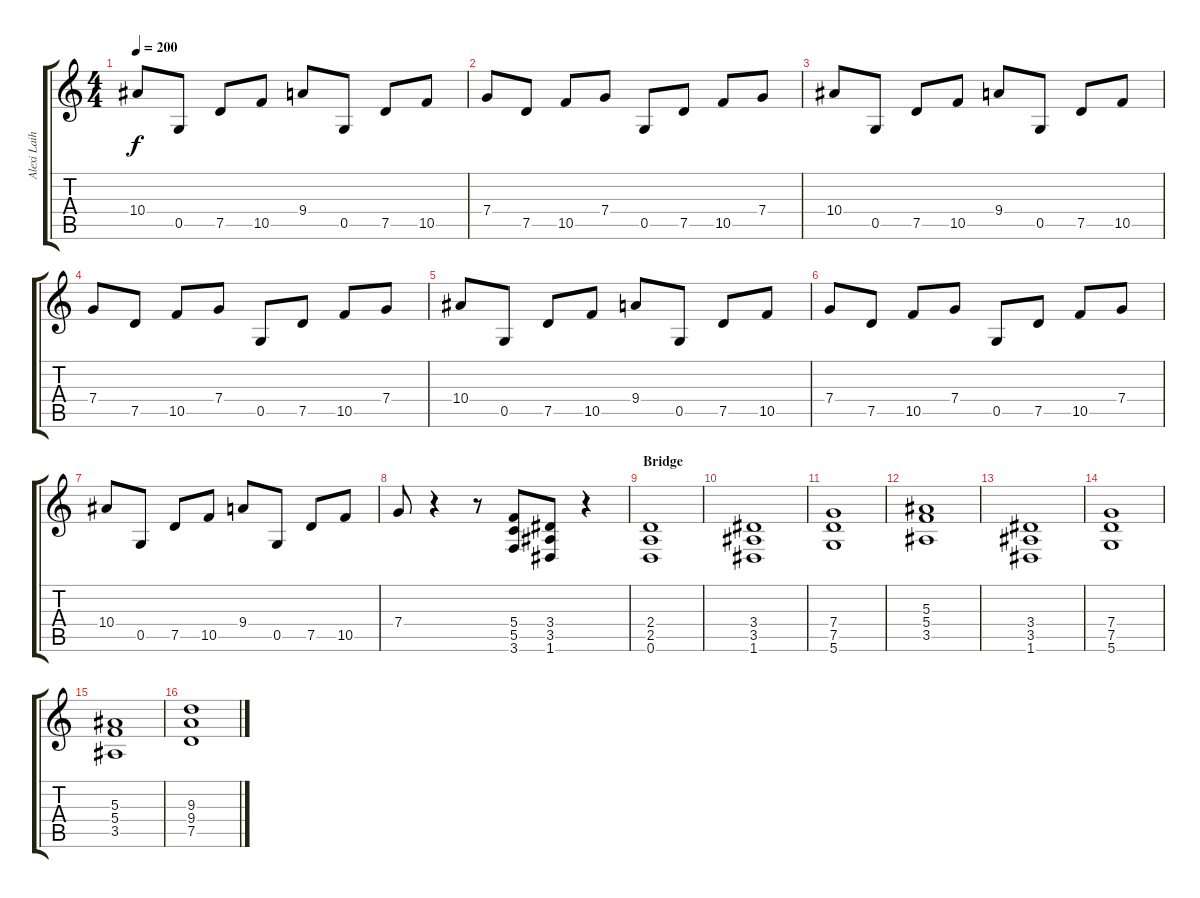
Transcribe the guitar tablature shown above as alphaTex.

\track ("Alexi Laiho" "Alexi Laih") {instrument distortionguitar}
\staff {score tabs}
\tuning (D4 A3 F3 C3 G2 D2) {hide}
\ts (4 4)
\tempo 200
\clef g2
\ks c
10.4.8{dy f} 0.5.8 7.5.8 10.5.8 9.4.8 0.5.8 7.5.8 10.5.8 |
7.4.8 7.5.8 10.5.8 7.4.8 0.5.8 7.5.8 10.5.8 7.4.8 |
10.4.8 0.5.8 7.5.8 10.5.8 9.4.8 0.5.8 7.5.8 10.5.8 |
7.4.8 7.5.8 10.5.8 7.4.8 0.5.8 7.5.8 10.5.8 7.4.8 |
10.4.8 0.5.8 7.5.8 10.5.8 9.4.8 0.5.8 7.5.8 10.5.8 |
7.4.8 7.5.8 10.5.8 7.4.8 0.5.8 7.5.8 10.5.8 7.4.8 |
10.4.8 0.5.8 7.5.8 10.5.8 9.4.8 0.5.8 7.5.8 10.5.8 |
7.4.8 r.4 r.8 (5.4 5.5 3.6).8 (3.4 3.5 1.6).8 r.4 |
\section ("" "Bridge")
(2.4 2.5 0.6).1 |
(3.4 3.5 1.6).1 |
(7.4 7.5 5.6).1 |
(5.3 5.4 3.5).1 |
(3.4 3.5 1.6).1 |
(7.4 7.5 5.6).1 |
(5.3 5.4 3.5).1 |
(9.3 9.4 7.5).1
